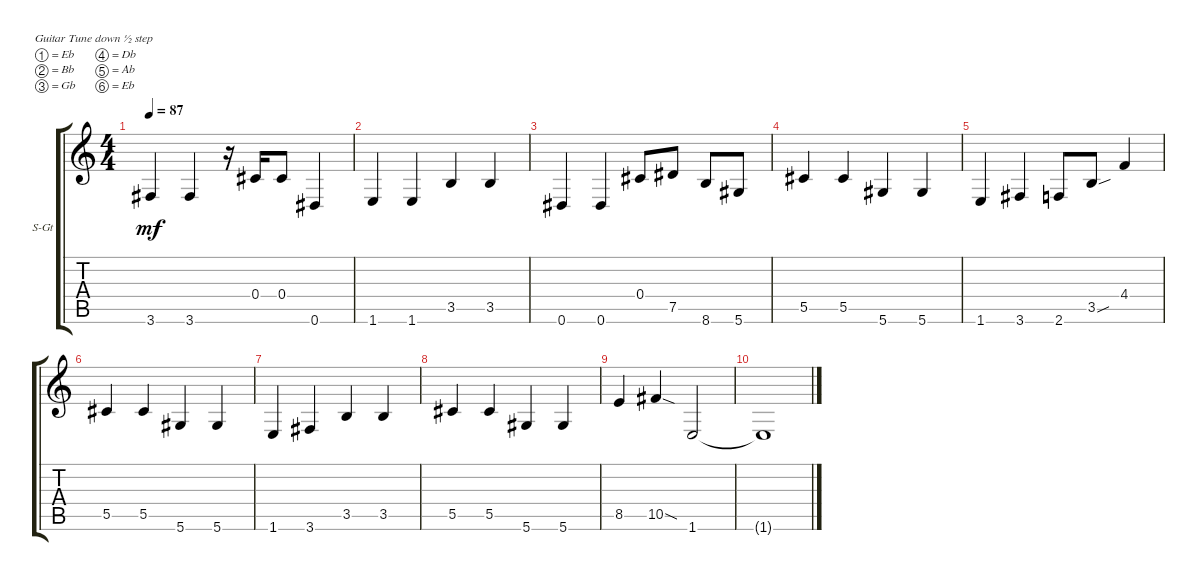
\defaultSystemsLayout 4
\bracketExtendMode groupsimilarinstruments
\firstSystemTrackNameOrientation horizontal
\otherSystemsTrackNameOrientation horizontal
\track ("Bass" "S-Gt") {instrument acousticguitarsteel}
\staff {score tabs}
\tuning (Eb4 Bb3 Gb3 Db3 Ab2 Eb2)
\ts (4 4)
\tempo 87
\clef g2
\scale
0.333333
\ks c
3.6.4{dy mf} 3.6.4 r.16 0.4.16 0.4.8 0.6.4 |
\scale
0.333333 1.6.4 1.6.4 3.5.4 3.5.4 |
\scale
0.333333 0.6.4 0.6.4 0.4.8 7.5.8 8.6.8 5.6.8 |
\scale
0.333333 5.5.4 5.5.4 5.6.4 5.6.4 |
\scale
0.333333 1.6.4 3.6.4 2.6.8 3.5{sou}.8 4.4.4 |
\scale
0.333333 5.5.4 5.5.4 5.6.4 5.6.4 |
\scale
0.333333 1.6.4 3.6.4 3.5.4 3.5.4 |
5.5.4 5.5.4 5.6.4 5.6.4 |
8.5.4 10.5{sod}.4 1.6.2 |
1.6{t}.1
